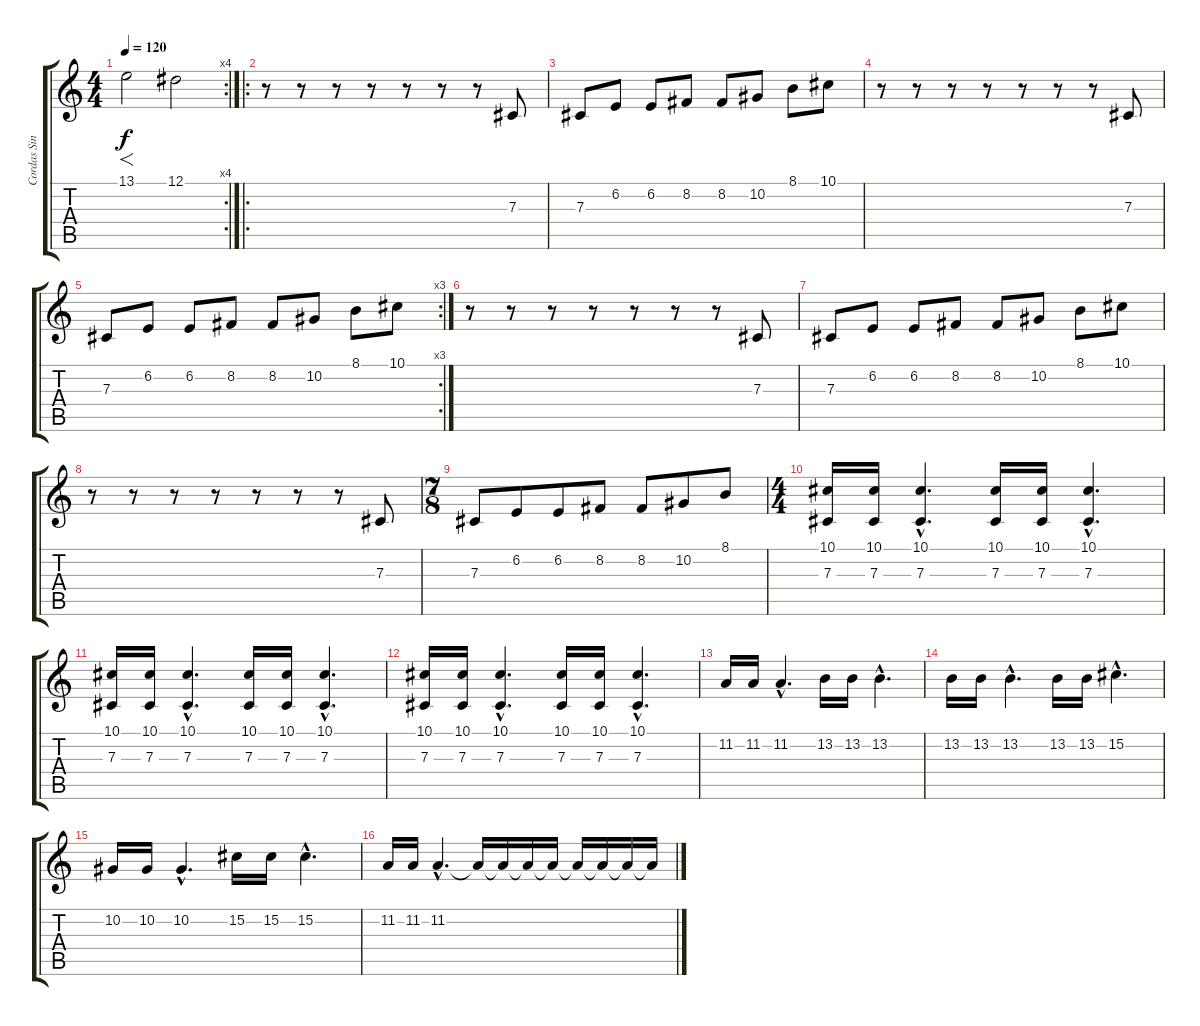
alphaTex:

\track ("Cordas Sinfônicas 2" "Cordas Sin") {instrument synthstrings2}
\staff {score tabs}
\tuning (Eb4 Bb3 Gb3 Db3 Ab2 Db2) {hide}
\rc 4
\ts (4 4)
\tempo 120
\clef g2
\ks c
13.1.2{f dy f} 12.1.2 |
\ro
r.8 r.8 r.8 r.8 r.8 r.8 r.8 7.3.8 |
7.3.8 6.2.8 6.2.8 8.2.8 8.2.8 10.2.8 8.1.8 10.1.8 |
r.8 r.8 r.8 r.8 r.8 r.8 r.8 7.3.8 |
\rc 3
7.3.8 6.2.8 6.2.8 8.2.8 8.2.8 10.2.8 8.1.8 10.1.8 |
r.8 r.8 r.8 r.8 r.8 r.8 r.8 7.3.8 |
7.3.8 6.2.8 6.2.8 8.2.8 8.2.8 10.2.8 8.1.8 10.1.8 |
r.8 r.8 r.8 r.8 r.8 r.8 r.8 7.3.8 |
\ts (7 8)
7.3.8 6.2.8 6.2.8 8.2.8 8.2.8 10.2.8 8.1.8 |
\ts (4 4)
(10.1 7.3).16 (10.1 7.3).16 (10.1{hac} 7.3{hac}).4{d} (10.1 7.3).16 (10.1 7.3).16 (10.1{hac} 7.3{hac}).4{d} |
(10.1 7.3).16 (10.1 7.3).16 (10.1{hac} 7.3{hac}).4{d} (10.1 7.3).16 (10.1 7.3).16 (10.1{hac} 7.3{hac}).4{d} |
(10.1 7.3).16 (10.1 7.3).16 (10.1{hac} 7.3{hac}).4{d} (10.1 7.3).16 (10.1 7.3).16 (10.1{hac} 7.3{hac}).4{d} |
11.2.16 11.2.16 11.2{hac}.4{d} 13.2.16 13.2.16 13.2{hac}.4{d} |
13.2.16 13.2.16 13.2{hac}.4{d} 13.2.16 13.2.16 15.2{hac}.4{d} |
10.2.16 10.2.16 10.2{hac}.4{d} 15.2.16 15.2.16 15.2{hac}.4{d} |
11.2.16 11.2.16 11.2{hac}.4{d} 11.2{t}.16 11.2{t}.16 11.2{t}.16 11.2{t}.16 11.2{t}.16 11.2{t}.16 11.2{t}.16 11.2{t}.16
